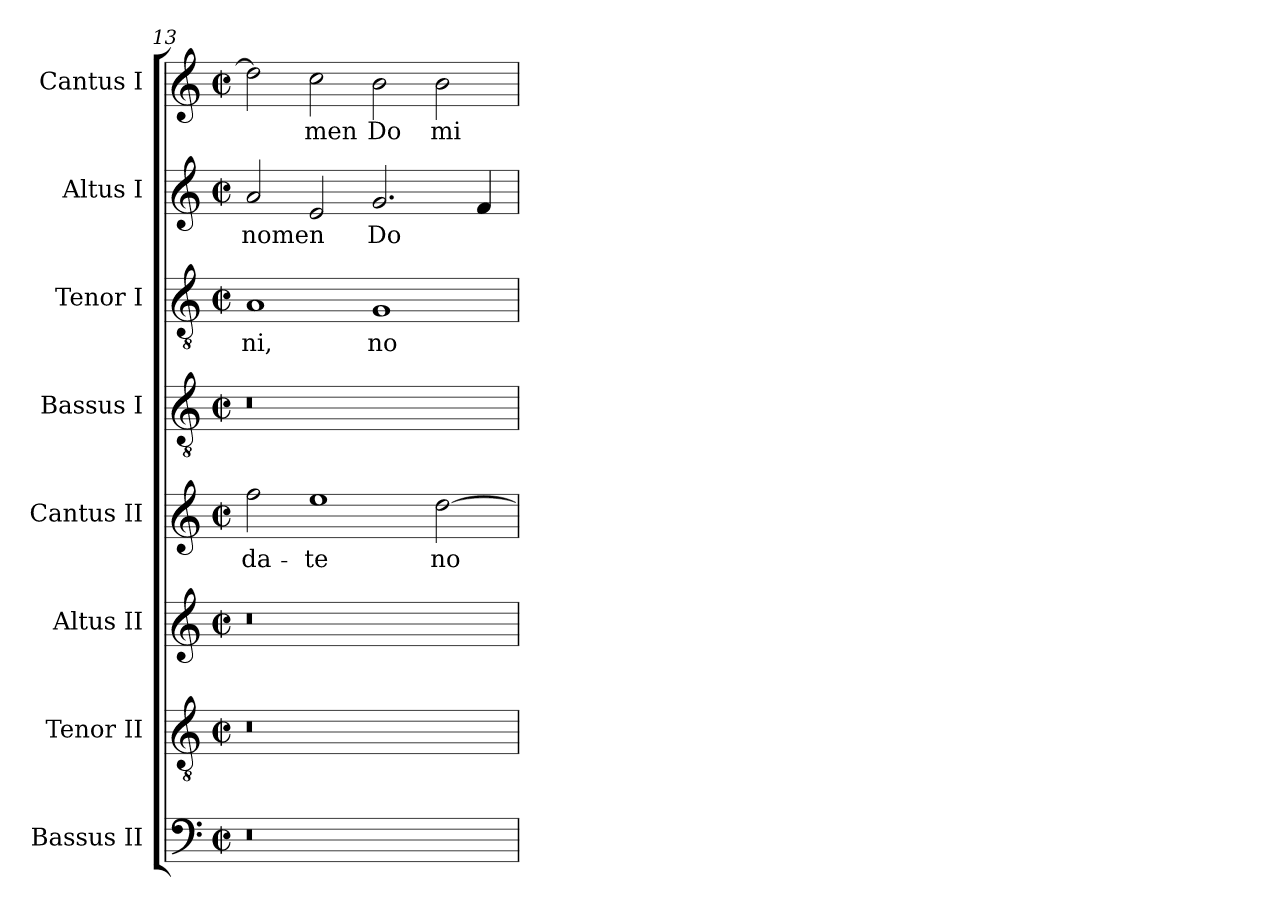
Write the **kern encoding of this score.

**kern	**kern	**kern	**kern	**text	**kern	**kern	**text	**kern	**text	**kern	**text
*part8	*part7	*part6	*part5	*part5	*part4	*part3	*part3	*part2	*part2	*part1	*part1
*staff8	*staff7	*staff6	*staff5	*staff5	*staff4	*staff3	*staff3	*staff2	*staff2	*staff1	*staff1
*I"Bassus II	*I"Tenor II	*I"Altus II	*I"Cantus II	*	*I"Bassus I	*I"Tenor I	*	*I"Altus I	*	*I"Cantus I	*
*clefF4	*clefGv2	*clefG2	*clefG2	*	*clefGv2	*clefGv2	*	*clefG2	*	*clefG2	*
*M2/2	*M2/2	*M2/2	*M2/2	*	*M2/2	*M2/2	*	*M2/2	*	*M2/2	*
*met(c|)	*met(c|)	*met(c|)	*met(c|)	*	*met(c|)	*met(c|)	*	*met(c|)	*	*met(c|)	*
=13	=13	=13	=13	=13	=13	=13	=13	=13	=13	=13	=13
!	!	!	!	!LO:LY:b:cj	!	!	!LO:LY:b:cj	!	!LO:LY:b	!	!
0r	0r	0r	2ff\	-da-	0r	1A	-ni,	2a/	nomen	2dd\]	.
!	!	!	!	!LO:LY:b:cj	!	!	!	!	!	!	!LO:LY:b:cj
.	.	.	1ee	-te	.	.	.	2e/	.	2cc\	men
!	!	!	!	!	!	!	!LO:LY:b:cj	!	!LO:LY:b	!	!LO:LY:b:cj
.	.	.	.	.	.	1G	no-	2.g/	Do	2b\	Do
!	!	!	!	!LO:LY:b:cj	!	!	!	!	!	!	!LO:LY:b:cj
.	.	.	[>2dd\	no-	.	.	.	.	.	2b\	mi
.	.	.	.	.	.	.	.	4f/	.	.	.
=	=	=	=	=	=	=	=	=	=	=	=
*-	*-	*-	*-	*-	*-	*-	*-	*-	*-	*-	*-
